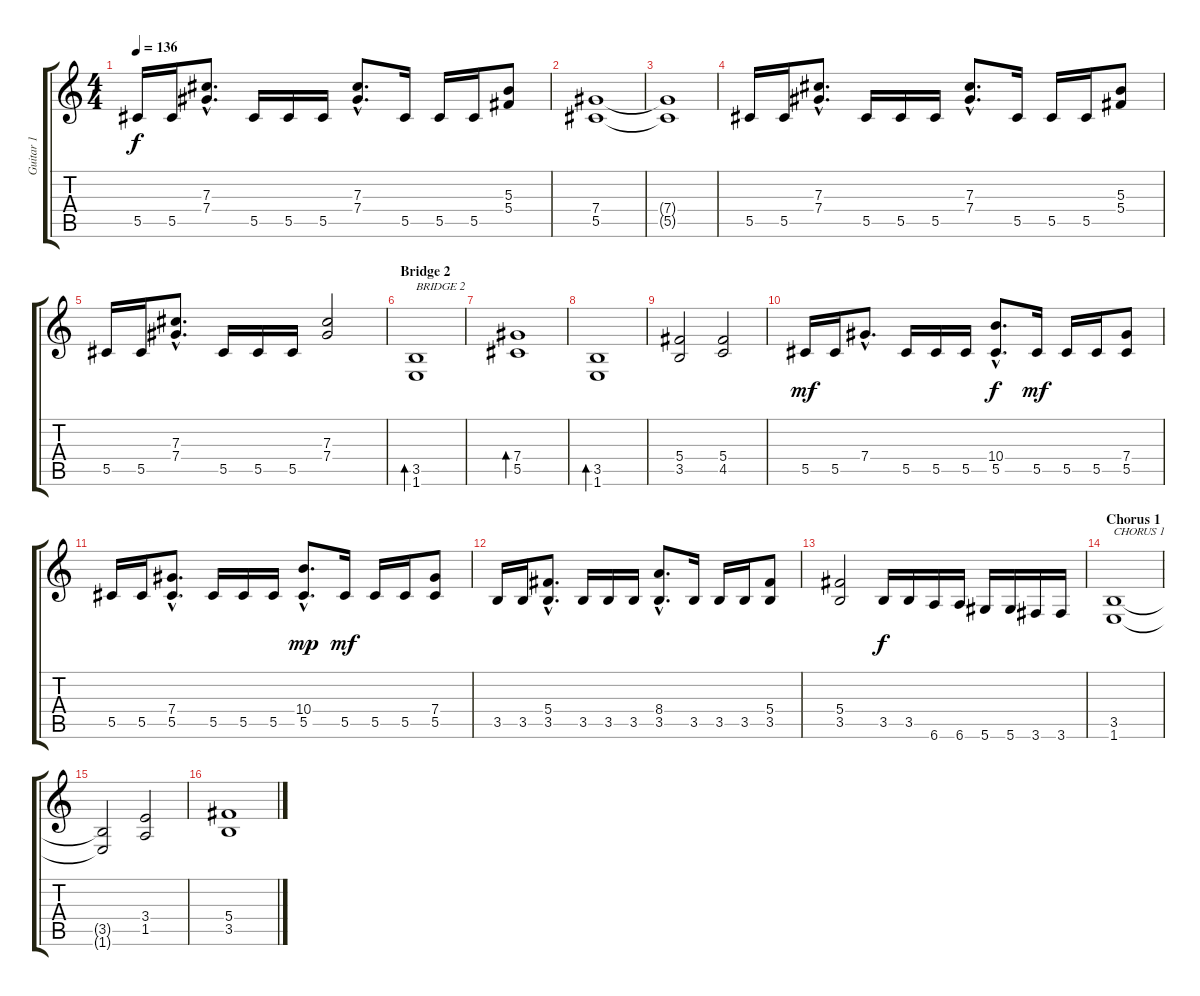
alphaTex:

\track ("Guitar 1" "Guitar 1") {instrument distortionguitar}
\staff {score tabs}
\tuning (Eb4 Bb3 Gb3 Db3 Ab2 Eb2) {hide}
\ts (4 4)
\tempo 136
\clef g2
\ks c
5.5.16{dy f} 5.5.16 (7.3{hac} 7.4{hac}).8{d} 5.5.16 5.5.16 5.5.16 (7.3{hac} 7.4{hac}).8{d} 5.5.16 5.5.16 5.5.16 (5.3 5.4).8 |
(7.4 5.5).1 |
(7.4{t} 5.5{t}).1 |
5.5.16 5.5.16 (7.3{hac} 7.4{hac}).8{d} 5.5.16 5.5.16 5.5.16 (7.3{hac} 7.4{hac}).8{d} 5.5.16 5.5.16 5.5.16 (5.3 5.4).8 |
5.5.16 5.5.16 (7.3{hac} 7.4{hac}).8{d} 5.5.16 5.5.16 5.5.16 (7.3 7.4).2 |
\section ("" "Bridge 2")
(3.5 1.6).1{bd 240 txt "BRIDGE 2"} |
(7.4 5.5).1{bd 240} |
(3.5 1.6).1{bd 240} |
(5.4 3.5).2 (5.4 4.5).2 |
5.5.16{dy mf} 5.5.16 7.4{hac}.8{d} 5.5.16 5.5.16 5.5.16 (10.4{hac} 5.5{hac}).8{d dy f} 5.5.16{dy mf} 5.5.16 5.5.16 (7.4 5.5).8 |
5.5.16 5.5.16 (7.4{hac} 5.5{hac}).8{d} 5.5.16 5.5.16 5.5.16 (10.4{hac} 5.5{hac}).8{d dy mp} 5.5.16{dy mf} 5.5.16 5.5.16 (7.4 5.5).8 |
3.5.16 3.5.16 (5.4{hac} 3.5{hac}).8{d} 3.5.16 3.5.16 3.5.16 (8.4{hac} 3.5{hac}).8{d} 3.5.16 3.5.16 3.5.16 (5.4 3.5).8 |
(5.4 3.5).2 3.5.16{dy f} 3.5.16 6.6.16 6.6.16 5.6.16 5.6.16 3.6.16 3.6.16 |
\section ("" "Chorus 1")
(3.5 1.6).1{txt "CHORUS 1"} |
(3.5{t} 1.6{t}).2 (3.4 1.5).2 |
(5.4 3.5).1
